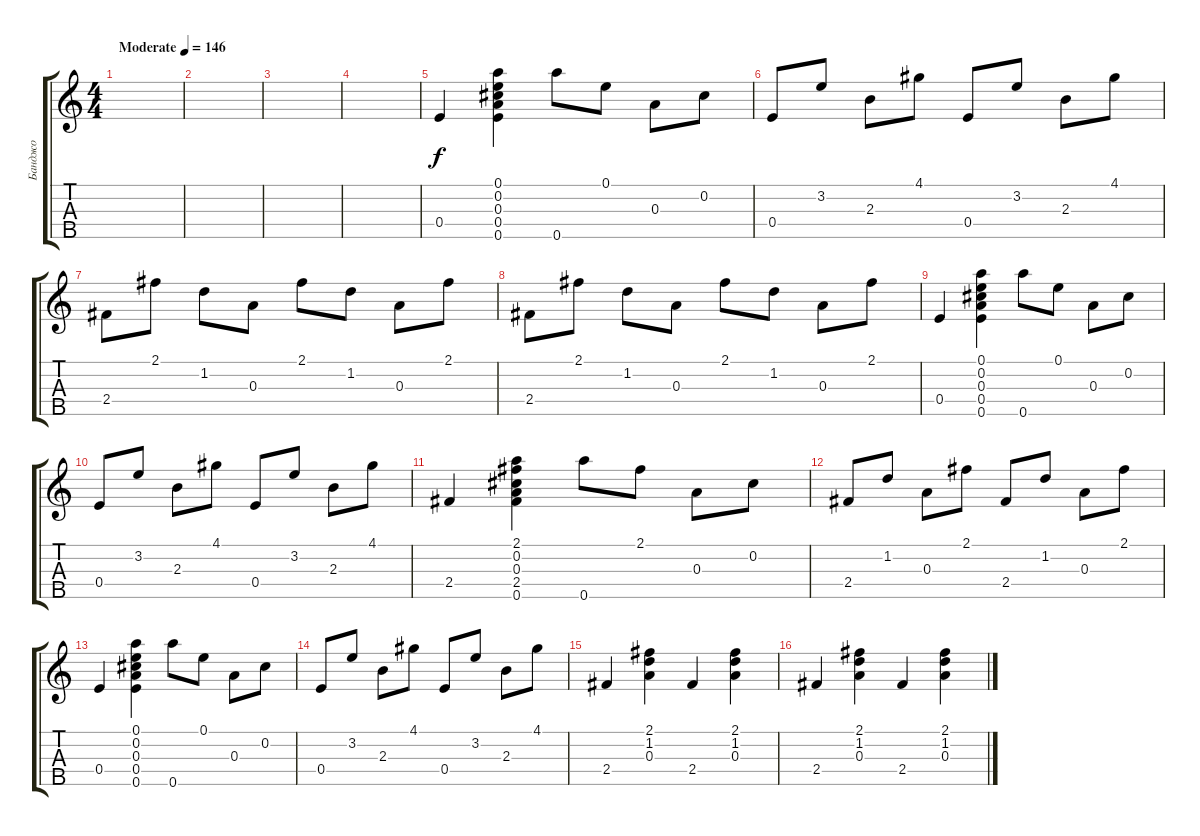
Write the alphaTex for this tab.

\track ("Банджо" "Банджо") {instrument banjo}
\staff {score tabs}
\tuning (E4 Db4 A3 E3 A4) {hide}
\displaytranspose 12
\ts (4 4)
\tempo (146 "Moderate")
\clef g2
\ks c
|
|
|
|
0.4.4 (0.1 0.2 0.3 0.4 0.5).4 0.5.8 0.1.8 0.3.8 0.2.8 |
0.4.8 3.2.8 2.3.8 4.1.8 0.4.8 3.2.8 2.3.8 4.1.8 |
2.4.8 2.1.8 1.2.8 0.3.8 2.1.8 1.2.8 0.3.8 2.1.8 |
2.4.8 2.1.8 1.2.8 0.3.8 2.1.8 1.2.8 0.3.8 2.1.8 |
0.4.4 (0.1 0.2 0.3 0.4 0.5).4 0.5.8 0.1.8 0.3.8 0.2.8 |
0.4.8 3.2.8 2.3.8 4.1.8 0.4.8 3.2.8 2.3.8 4.1.8 |
2.4.4 (2.1 0.2 0.3 2.4 0.5).4 0.5.8 2.1.8 0.3.8 0.2.8 |
2.4.8 1.2.8 0.3.8 2.1.8 2.4.8 1.2.8 0.3.8 2.1.8 |
0.4.4 (0.1 0.2 0.3 0.4 0.5).4 0.5.8 0.1.8 0.3.8 0.2.8 |
0.4.8 3.2.8 2.3.8 4.1.8 0.4.8 3.2.8 2.3.8 4.1.8 |
2.4.4 (2.1 1.2 0.3).4 2.4.4 (2.1 1.2 0.3).4 |
2.4.4 (2.1 1.2 0.3).4 2.4.4 (2.1 1.2 0.3).4
